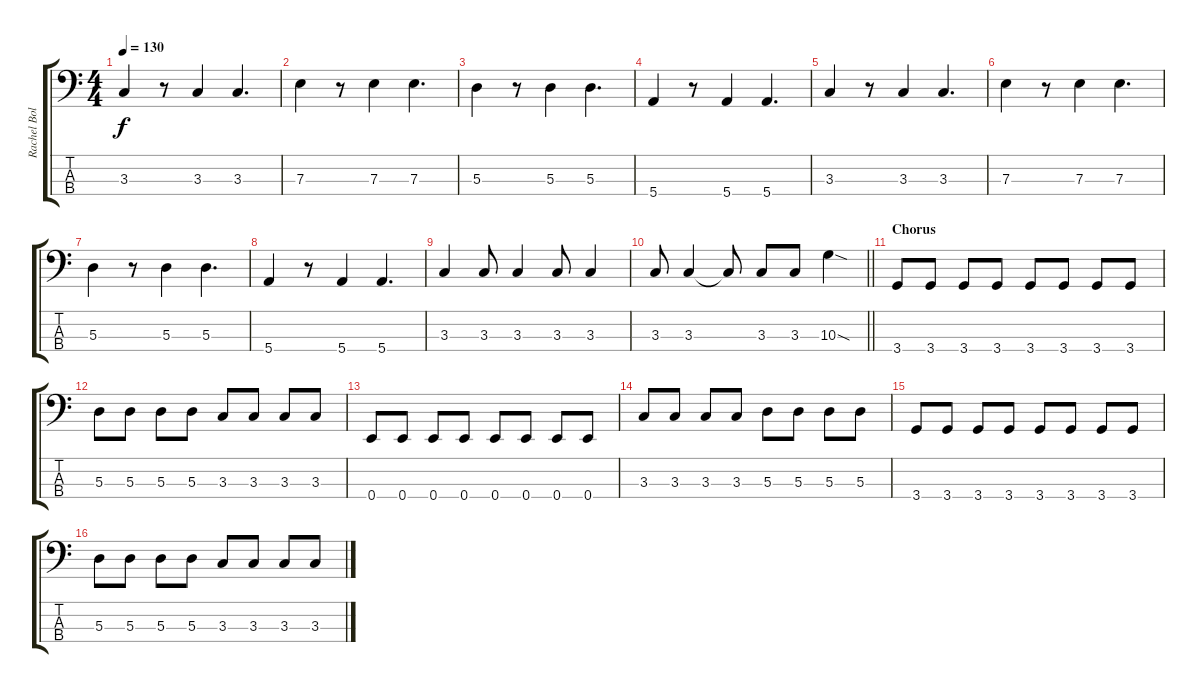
\track ("Rachel Bolan" "Rachel Bol") {instrument electricbassfinger}
\staff {score tabs}
\tuning (G2 D2 A1 E1) {hide}
\ts (4 4)
\tempo 130
\clef f4
\ks c
3.3.4{dy f} r.8 3.3.4 3.3.4{d} |
7.3.4 r.8 7.3.4 7.3.4{d} |
5.3.4 r.8 5.3.4 5.3.4{d} |
5.4.4 r.8 5.4.4 5.4.4{d} |
3.3.4 r.8 3.3.4 3.3.4{d} |
7.3.4 r.8 7.3.4 7.3.4{d} |
5.3.4 r.8 5.3.4 5.3.4{d} |
5.4.4 r.8 5.4.4 5.4.4{d} |
3.3.4 3.3.8 3.3.4 3.3.8 3.3.4 |
\barLineRight lightlight
3.3.8 3.3.4 3.3{t}.8 3.3.8 3.3.8 10.3{sod}.4 |
\section ("" "Chorus")
3.4.8 3.4.8 3.4.8 3.4.8 3.4.8 3.4.8 3.4.8 3.4.8 |
5.3.8 5.3.8 5.3.8 5.3.8 3.3.8 3.3.8 3.3.8 3.3.8 |
0.4.8 0.4.8 0.4.8 0.4.8 0.4.8 0.4.8 0.4.8 0.4.8 |
3.3.8 3.3.8 3.3.8 3.3.8 5.3.8 5.3.8 5.3.8 5.3.8 |
3.4.8 3.4.8 3.4.8 3.4.8 3.4.8 3.4.8 3.4.8 3.4.8 |
5.3.8 5.3.8 5.3.8 5.3.8 3.3.8 3.3.8 3.3.8 3.3.8
